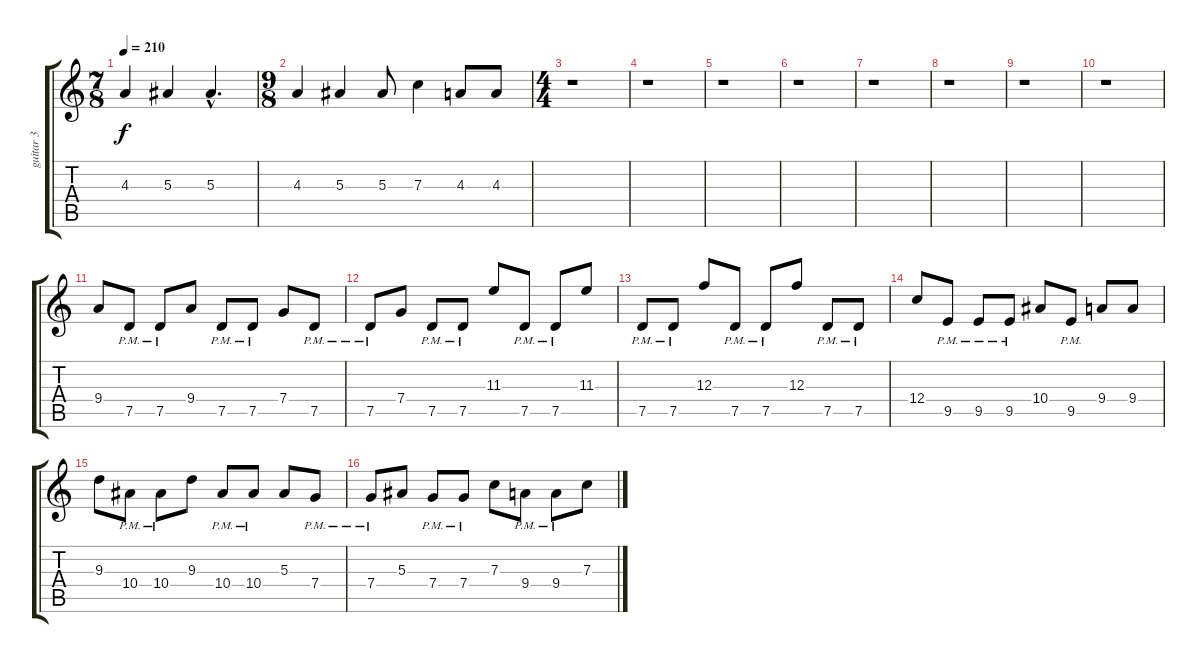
\track ("guitar 3" "guitar 3") {instrument distortionguitar}
\staff {score tabs}
\tuning (D4 A3 F3 C3 G2 D2) {hide}
\ts (7 8)
\tempo 210
\clef g2
\ks c
4.3.4{dy f} 5.3.4 5.3{hac}.4{d} |
\ts (9 8)
4.3.4 5.3.4 5.3.8 7.3.4 4.3.8 4.3.8 |
\ts (4 4)
r.1 |
r.1 |
r.1 |
r.1 |
r.1 |
r.1 |
r.1 |
r.1 |
9.4.8 7.5{pm}.8 7.5{pm}.8 9.4.8 7.5{pm}.8 7.5{pm}.8 7.4.8 7.5{pm}.8 |
7.5{pm}.8 7.4.8 7.5{pm}.8 7.5{pm}.8 11.3.8 7.5{pm}.8 7.5{pm}.8 11.3.8 |
7.5{pm}.8 7.5{pm}.8 12.3.8 7.5{pm}.8 7.5{pm}.8 12.3.8 7.5{pm}.8 7.5{pm}.8 |
12.4.8 9.5{pm}.8 9.5{pm}.8 9.5{pm}.8 10.4.8 9.5{pm}.8 9.4.8 9.4.8 |
9.3.8 10.4{pm}.8 10.4{pm}.8 9.3.8 10.4{pm}.8 10.4{pm}.8 5.3.8 7.4{pm}.8 |
7.4{pm}.8 5.3.8 7.4{pm}.8 7.4{pm}.8 7.3.8 9.4{pm}.8 9.4{pm}.8 7.3.8
